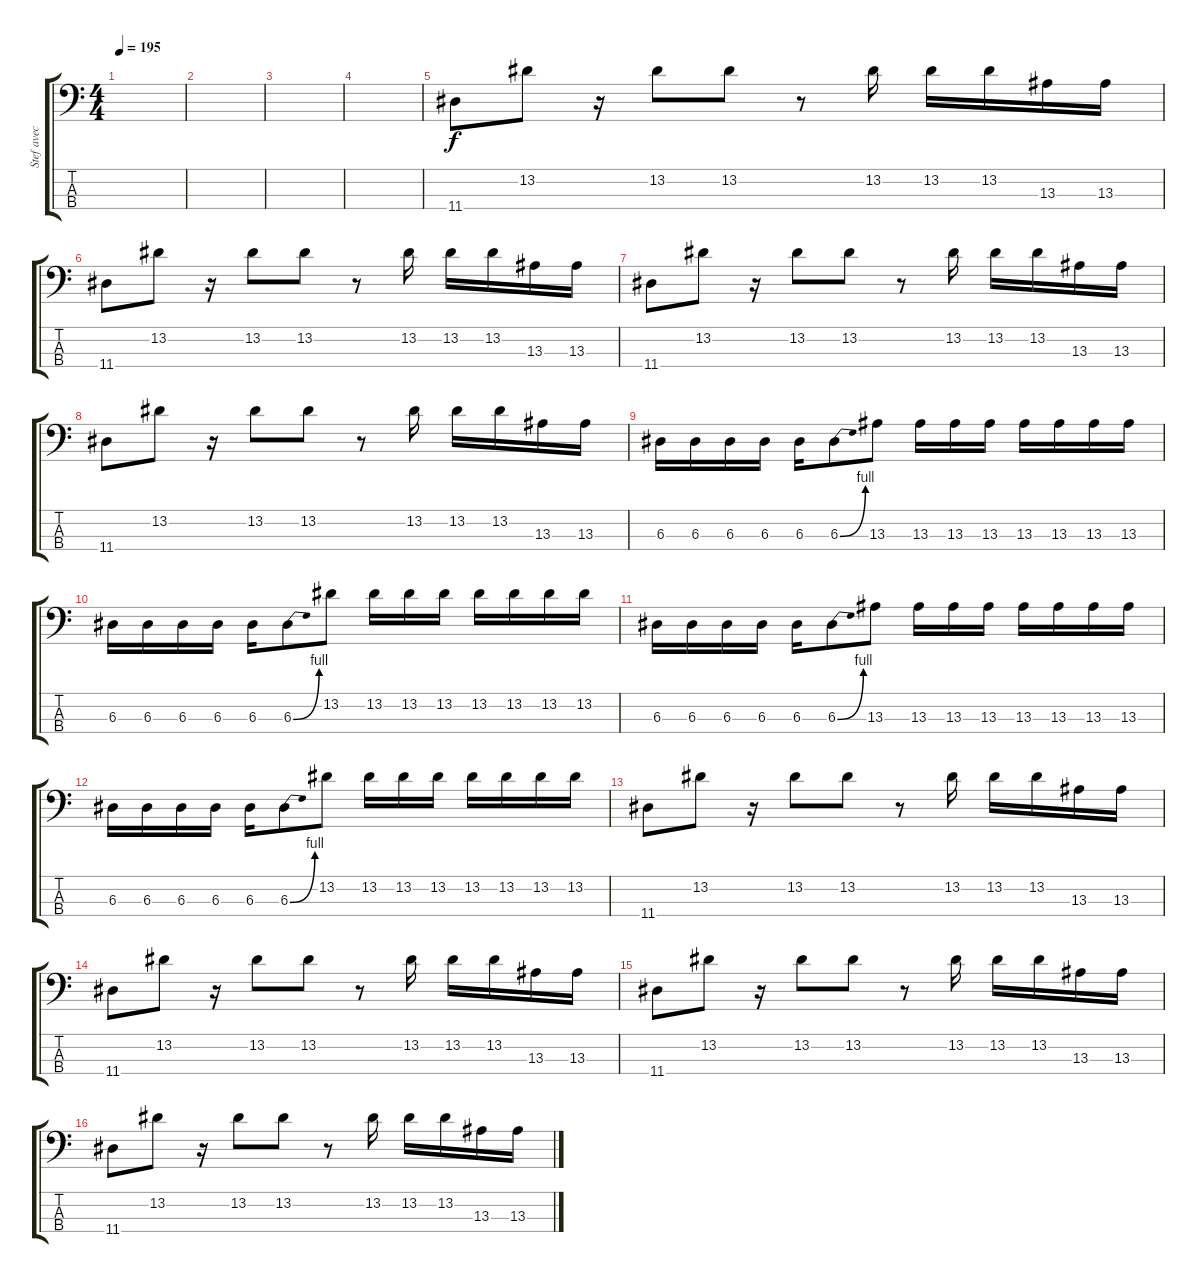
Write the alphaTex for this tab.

\track ("Stef avec une jazz bass" "Stef avec ") {instrument fretlessbass}
\staff {score tabs}
\tuning (G2 D2 A1 E1) {hide}
\ts (4 4)
\tempo 195
\clef f4
\ks c
|
|
|
|
11.4.8 13.2.8 r.16 13.2.8 13.2.8 r.8 13.2.16 13.2.16 13.2.16 13.3.16 13.3.16 |
11.4.8 13.2.8 r.16 13.2.8 13.2.8 r.8 13.2.16 13.2.16 13.2.16 13.3.16 13.3.16 |
11.4.8 13.2.8 r.16 13.2.8 13.2.8 r.8 13.2.16 13.2.16 13.2.16 13.3.16 13.3.16 |
11.4.8 13.2.8 r.16 13.2.8 13.2.8 r.8 13.2.16 13.2.16 13.2.16 13.3.16 13.3.16 |
6.3.16 6.3.16 6.3.16 6.3.16 6.3.16 6.3{be (bend 0 0 60 4)}.8 13.3.8 13.3.16 13.3.16 13.3.16 13.3.16 13.3.16 13.3.16 13.3.16 |
6.3.16 6.3.16 6.3.16 6.3.16 6.3.16 6.3{be (bend 0 0 60 4)}.8 13.2.8 13.2.16 13.2.16 13.2.16 13.2.16 13.2.16 13.2.16 13.2.16 |
6.3.16 6.3.16 6.3.16 6.3.16 6.3.16 6.3{be (bend 0 0 60 4)}.8 13.3.8 13.3.16 13.3.16 13.3.16 13.3.16 13.3.16 13.3.16 13.3.16 |
6.3.16 6.3.16 6.3.16 6.3.16 6.3.16 6.3{be (bend 0 0 60 4)}.8 13.2.8 13.2.16 13.2.16 13.2.16 13.2.16 13.2.16 13.2.16 13.2.16 |
11.4.8 13.2.8 r.16 13.2.8 13.2.8 r.8 13.2.16 13.2.16 13.2.16 13.3.16 13.3.16 |
11.4.8 13.2.8 r.16 13.2.8 13.2.8 r.8 13.2.16 13.2.16 13.2.16 13.3.16 13.3.16 |
11.4.8 13.2.8 r.16 13.2.8 13.2.8 r.8 13.2.16 13.2.16 13.2.16 13.3.16 13.3.16 |
11.4.8 13.2.8 r.16 13.2.8 13.2.8 r.8 13.2.16 13.2.16 13.2.16 13.3.16 13.3.16
